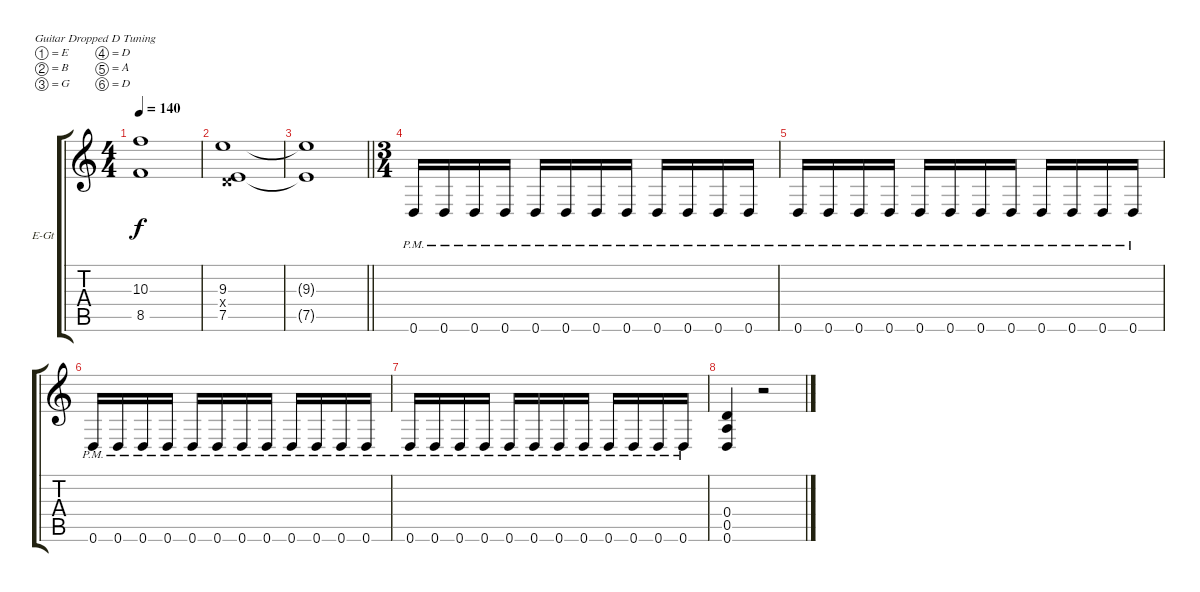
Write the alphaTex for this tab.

\bracketExtendMode groupsimilarinstruments
\firstSystemTrackNameOrientation horizontal
\otherSystemsTrackNameOrientation horizontal
\track ("Rythm Guitar" "E-Gt") {instrument distortionguitar}
\staff {score tabs}
\tuning (E4 B3 G3 D3 A2 D2)
\ts (4 4)
\tempo 140
\clef g2
\ks c
(10.3{t} 8.5{t}).1{dy f} |
(9.3 0.4{x} 7.5).1 |
\barLineRight lightlight
(9.3{t} 7.5{t}).1 |
\ts (3 4)
\beaming (8 2 2 2 2)
0.6{pm}.16 0.6{pm}.16 0.6{pm}.16 0.6{pm}.16 0.6{pm}.16 0.6{pm}.16 0.6{pm}.16 0.6{pm}.16 0.6{pm}.16 0.6{pm}.16 0.6{pm}.16 0.6{pm}.16 |
0.6{pm}.16 0.6{pm}.16 0.6{pm}.16 0.6{pm}.16 0.6{pm}.16 0.6{pm}.16 0.6{pm}.16 0.6{pm}.16 0.6{pm}.16 0.6{pm}.16 0.6{pm}.16 0.6{pm}.16 |
0.6{pm}.16 0.6{pm}.16 0.6{pm}.16 0.6{pm}.16 0.6{pm}.16 0.6{pm}.16 0.6{pm}.16 0.6{pm}.16 0.6{pm}.16 0.6{pm}.16 0.6{pm}.16 0.6{pm}.16 |
0.6{pm}.16 0.6{pm}.16 0.6{pm}.16 0.6{pm}.16 0.6{pm}.16 0.6{pm}.16 0.6{pm}.16 0.6{pm}.16 0.6{pm}.16 0.6{pm}.16 0.6{pm}.16 0.6{pm}.16 |
(0.4 0.5 0.6).4 r.2
